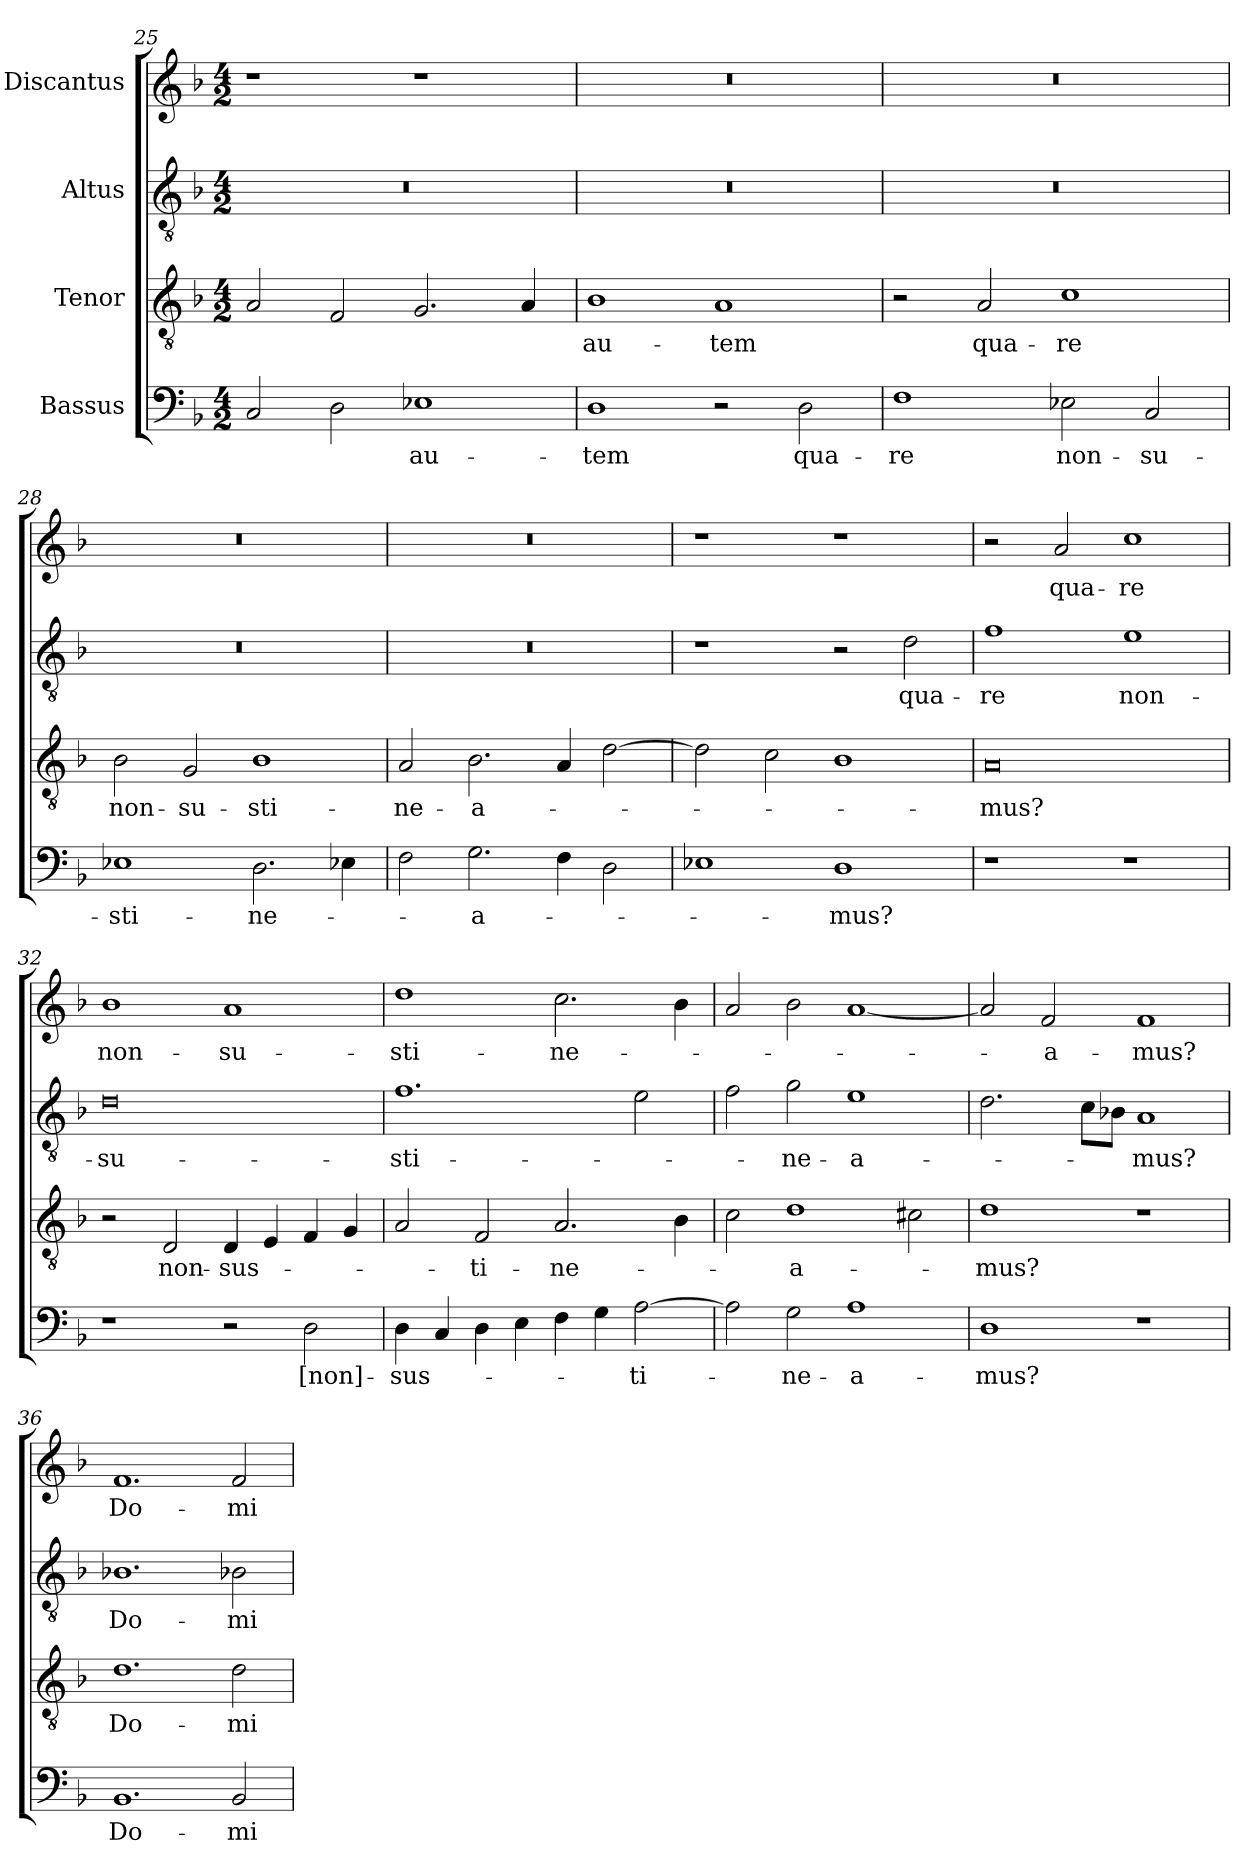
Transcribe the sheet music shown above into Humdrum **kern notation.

**kern	**text	**kern	**text	**kern	**text	**kern	**text
*part4	*part4	*part3	*part3	*part2	*part2	*part1	*part1
*staff4	*staff4	*staff3	*staff3	*staff2	*staff2	*staff1	*staff1
*I"Bassus	*	*I"Tenor	*	*I"Altus	*	*I"Discantus	*
*clefF4	*	*clefGv2	*	*clefGv2	*	*clefG2	*
*k[b-]	*	*k[b-]	*	*k[b-]	*	*k[b-]	*
*M4/2	*	*M4/2	*	*M4/2	*	*M4/2	*
=25	=25	=25	=25	=25	=25	=25	=25
2C/	.	2A/	.	0r	.	1r	.
2D\	.	2F/	.	.	.	.	.
1E-X\	au-	2.G/	.	.	.	1r	.
.	.	4A/	.	.	.	.	.
=26	=26	=26	=26	=26	=26	=26	=26
1D\	-tem	1B-\	au-	0r	.	0r	.
2r	.	1A/	-tem	.	.	.	.
2D\	qua-	.	.	.	.	.	.
=27	=27	=27	=27	=27	=27	=27	=27
1F\	-re	2r	.	0r	.	0r	.
.	.	2A/	qua-	.	.	.	.
2E-X\	non-	1c\	-re	.	.	.	.
2C/	su-	.	.	.	.	.	.
=28	=28	=28	=28	=28	=28	=28	=28
1E-X\	-sti-	2B-\	non-	0r	.	0r	.
.	.	2G/	su-	.	.	.	.
2.D\	-ne-	1B-\	-sti-	.	.	.	.
4E-X\	.	.	.	.	.	.	.
=29	=29	=29	=29	=29	=29	=29	=29
2F\	.	2A/	-ne-	0r	.	0r	.
2.G\	-a-	2.B-\	-a-	.	.	.	.
4F\	.	4A/	.	.	.	.	.
2D\	.	[2d\	.	.	.	.	.
=30	=30	=30	=30	=30	=30	=30	=30
1E-X\	.	2d\]	.	1r	.	1r	.
.	.	2c\	.	.	.	.	.
1D\	-mus?	1B-\	.	2r	.	1r	.
.	.	.	.	2d\	qua-	.	.
=31	=31	=31	=31	=31	=31	=31	=31
1r	.	0A/	-mus?	1f\	-re	2r	.
.	.	.	.	.	.	2a/	qua-
1r	.	.	.	1e\	non-	1cc\	-re
=32	=32	=32	=32	=32	=32	=32	=32
1r	.	2r	.	0d\	su-	1b-\	non-
.	.	2D/	non-	.	.	.	.
2r	.	4D/	sus-	.	.	1a/	su-
.	.	4E/	.	.	.	.	.
2D\	[non]-	4F/	.	.	.	.	.
.	.	4G/	.	.	.	.	.
=33	=33	=33	=33	=33	=33	=33	=33
4D\	sus-	2A/	.	1.f\	-sti-	1dd\	-sti-
4C/	.	.	.	.	.	.	.
4D\	.	2F/	-ti-	.	.	.	.
4E\	.	.	.	.	.	.	.
4F\	.	2.A/	-ne-	.	.	2.cc\	-ne-
4G\	.	.	.	.	.	.	.
[2A\	-ti-	.	.	2e\	.	.	.
.	.	4B-\	.	.	.	4b-\	.
=34	=34	=34	=34	=34	=34	=34	=34
2A\]	.	2c\	.	2f\	.	2a/	.
2G\	-ne-	1d\	-a-	2g\	-ne-	2b-\	.
1A\	-a-	.	.	1e\	-a-	[1a/	.
.	.	2c#X\	.	.	.	.	.
=35	=35	=35	=35	=35	=35	=35	=35
1D\	-mus?	1d\	-mus?	2.d\	.	2a/]	.
.	.	.	.	.	.	2f/	-a-
.	.	.	.	8c\L	.	.	.
.	.	.	.	8B-X\J	.	.	.
1r	.	1r	.	1A/	-mus?	1f/	-mus?
=36	=36	=36	=36	=36	=36	=36	=36
1.BB-/	Do-	1.d\	Do-	1.B-X\	Do-	1.f/	Do-
2BB-/	-mi-	2d\	-mi-	2B-X\	-mi-	2f/	-mi-
=	=	=	=	=	=	=	=
*-	*-	*-	*-	*-	*-	*-	*-
